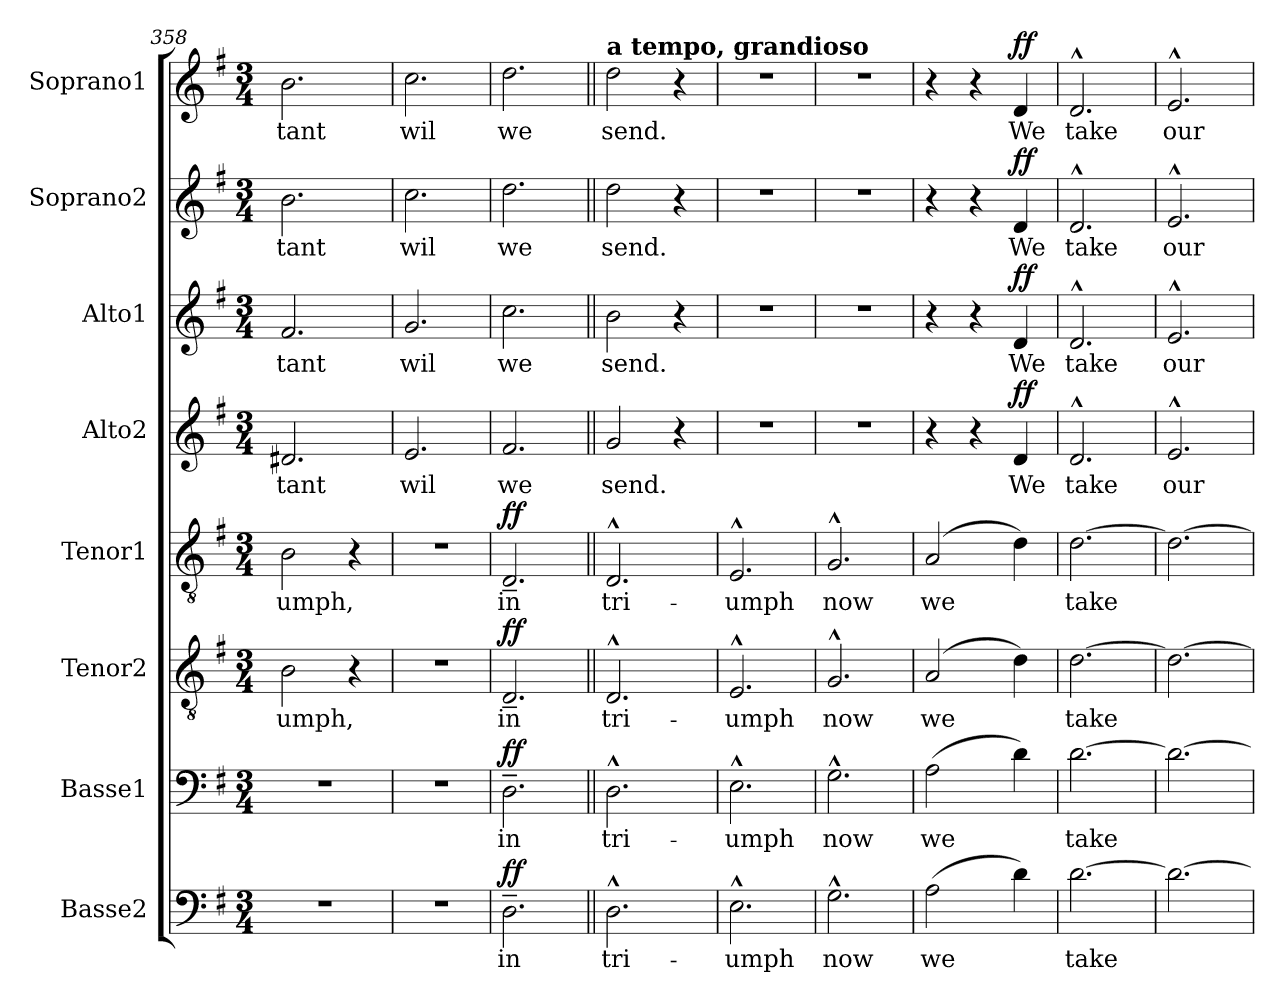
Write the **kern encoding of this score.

**kern	**text	**dynam	**kern	**text	**dynam	**kern	**text	**dynam	**kern	**text	**dynam	**kern	**text	**dynam	**kern	**text	**dynam	**kern	**text	**dynam	**kern	**text	**dynam
*part8	*part8	*part8	*part7	*part7	*part7	*part6	*part6	*part6	*part5	*part5	*part5	*part4	*part4	*part4	*part3	*part3	*part3	*part2	*part2	*part2	*part1	*part1	*part1
*staff8	*staff8	*staff8	*staff7	*staff7	*staff7	*staff6	*staff6	*staff6	*staff5	*staff5	*staff5	*staff4	*staff4	*staff4	*staff3	*staff3	*staff3	*staff2	*staff2	*staff2	*staff1	*staff1	*staff1
*I"Basse2	*	*	*I"Basse1	*	*	*I"Tenor2	*	*	*I"Tenor1	*	*	*I"Alto2	*	*	*I"Alto1	*	*	*I"Soprano2	*	*	*I"Soprano1	*	*
*I'B.2	*	*	*I'B.1	*	*	*I'T.2	*	*	*I'T.1	*	*	*I'A.2	*	*	*I'A.1	*	*	*I'S.2	*	*	*I'S.1	*	*
*clefF4	*	*	*clefF4	*	*	*clefGv2	*	*	*clefGv2	*	*	*clefG2	*	*	*clefG2	*	*	*clefG2	*	*	*clefG2	*	*
*k[f#]	*	*	*k[f#]	*	*	*k[f#]	*	*	*k[f#]	*	*	*k[f#]	*	*	*k[f#]	*	*	*k[f#]	*	*	*k[f#]	*	*
*M3/4	*	*	*M3/4	*	*	*M3/4	*	*	*M3/4	*	*	*M3/4	*	*	*M3/4	*	*	*M3/4	*	*	*M3/4	*	*
=358	=358	=358	=358	=358	=358	=358	=358	=358	=358	=358	=358	=358	=358	=358	=358	=358	=358	=358	=358	=358	=358	=358	=358
!	!	!	!	!	!	!	!LO:LY:b	!	!	!LO:LY:b	!	!	!LO:LY:b	!	!	!LO:LY:b	!	!	!LO:LY:b	!	!	!LO:LY:b	!
2.r	.	.	2.r	.	.	2B\	-umph,	.	2B\	-umph,	.	2.d#X/	-tant	.	2.f#/	-tant	.	2.b\	-tant	.	2.b\	-tant	.
.	.	.	.	.	.	4r	.	.	4r	.	.	.	.	.	.	.	.	.	.	.	.	.	.
=359	=359	=359	=359	=359	=359	=359	=359	=359	=359	=359	=359	=359	=359	=359	=359	=359	=359	=359	=359	=359	=359	=359	=359
!	!	!	!	!	!	!	!	!	!	!	!	!	!LO:LY:b	!	!	!LO:LY:b	!	!	!LO:LY:b	!	!	!LO:LY:b	!
2.r	.	.	2.r	.	.	2.r	.	.	2.r	.	.	2.e/	wil	.	2.g/	wil	.	2.cc\	wil	.	2.cc\	wil	.
=360	=360	=360	=360	=360	=360	=360	=360	=360	=360	=360	=360	=360	=360	=360	=360	=360	=360	=360	=360	=360	=360	=360	=360
!	!LO:LY:b	!LO:DY:a	!	!LO:LY:b	!LO:DY:a	!	!LO:LY:b	!LO:DY:a	!	!LO:LY:b	!LO:DY:a	!	!LO:LY:b	!	!	!LO:LY:b	!	!	!LO:LY:b	!	!	!LO:LY:b	!
2.D~\	in	ff	2.D~\	in	ff	2.D~/	in	ff	2.D~/	in	ff	2.f#/	we	.	2.cc\	we	.	2.dd\	we	.	2.dd\	we	.
=361||	=361||	=361||	=361||	=361||	=361||	=361||	=361||	=361||	=361||	=361||	=361||	=361||	=361||	=361||	=361||	=361||	=361||	=361||	=361||	=361||	=361||	=361||	=361||
!!LO:REH:place=s1:a:B:fs=14:t=Q
!	!	!	!	!	!	!	!	!	!	!	!	!	!	!	!	!	!	!	!	!	!LO:TX:a:B:t=a tempo, grandioso	!	!
!	!LO:LY:b	!	!	!LO:LY:b	!	!	!LO:LY:b	!	!	!LO:LY:b	!	!	!LO:LY:b	!	!	!LO:LY:b	!	!	!LO:LY:b	!	!	!LO:LY:b	!
2.D^^\	tri-	.	2.D^^\	tri-	.	2.D^^/	tri-	.	2.D^^/	tri-	.	2g/	send.	.	2b\	send.	.	2dd\	send.	.	2dd\	send.	.
.	.	.	.	.	.	.	.	.	.	.	.	4r	.	.	4r	.	.	4r	.	.	4r	.	.
=362	=362	=362	=362	=362	=362	=362	=362	=362	=362	=362	=362	=362	=362	=362	=362	=362	=362	=362	=362	=362	=362	=362	=362
!	!LO:LY:b	!	!	!LO:LY:b	!	!	!LO:LY:b	!	!	!LO:LY:b	!	!	!	!	!	!	!	!	!	!	!	!	!
2.E^^\	-umph	.	2.E^^\	-umph	.	2.E^^/	-umph	.	2.E^^/	-umph	.	2.r	.	.	2.r	.	.	2.r	.	.	2.r	.	.
=363	=363	=363	=363	=363	=363	=363	=363	=363	=363	=363	=363	=363	=363	=363	=363	=363	=363	=363	=363	=363	=363	=363	=363
!	!LO:LY:b	!	!	!LO:LY:b	!	!	!LO:LY:b	!	!	!LO:LY:b	!	!	!	!	!	!	!	!	!	!	!	!	!
2.G^^\	now	.	2.G^^\	now	.	2.G^^/	now	.	2.G^^/	now	.	2.r	.	.	2.r	.	.	2.r	.	.	2.r	.	.
=364	=364	=364	=364	=364	=364	=364	=364	=364	=364	=364	=364	=364	=364	=364	=364	=364	=364	=364	=364	=364	=364	=364	=364
!	!LO:LY:b	!	!	!LO:LY:b	!	!	!LO:LY:b	!	!	!LO:LY:b	!	!	!	!	!	!	!	!	!	!	!	!	!
(2A\	we	.	(2A\	we	.	(2A/	we	.	(2A/	we	.	4r	.	.	4r	.	.	4r	.	.	4r	.	.
.	.	.	.	.	.	.	.	.	.	.	.	4r	.	.	4r	.	.	4r	.	.	4r	.	.
!	!	!	!	!	!	!	!	!	!	!	!	!	!LO:LY:b	!LO:DY:a	!	!LO:LY:b	!LO:DY:a	!	!LO:LY:b	!LO:DY:a	!	!LO:LY:b	!LO:DY:a
4d\)	.	.	4d\)	.	.	4d\)	.	.	4d\)	.	.	4d/	We	ff	4d/	We	ff	4d/	We	ff	4d/	We	ff
=365	=365	=365	=365	=365	=365	=365	=365	=365	=365	=365	=365	=365	=365	=365	=365	=365	=365	=365	=365	=365	=365	=365	=365
!	!LO:LY:b	!	!	!LO:LY:b	!	!	!LO:LY:b	!	!	!LO:LY:b	!	!	!LO:LY:b	!	!	!LO:LY:b	!	!	!LO:LY:b	!	!	!LO:LY:b	!
[2.d\	take	.	[2.d\	take	.	[2.d\	take	.	[2.d\	take	.	2.d^^/	take	.	2.d^^/	take	.	2.d^^/	take	.	2.d^^/	take	.
=366	=366	=366	=366	=366	=366	=366	=366	=366	=366	=366	=366	=366	=366	=366	=366	=366	=366	=366	=366	=366	=366	=366	=366
!	!	!	!	!	!	!	!	!	!	!	!	!	!LO:LY:b	!	!	!LO:LY:b	!	!	!LO:LY:b	!	!	!LO:LY:b	!
2.d\_	.	.	2.d\_	.	.	2.d\_	.	.	2.d\_	.	.	2.e^^/	our	.	2.e^^/	our	.	2.e^^/	our	.	2.e^^/	our	.
=	=	=	=	=	=	=	=	=	=	=	=	=	=	=	=	=	=	=	=	=	=	=	=
*-	*-	*-	*-	*-	*-	*-	*-	*-	*-	*-	*-	*-	*-	*-	*-	*-	*-	*-	*-	*-	*-	*-	*-
